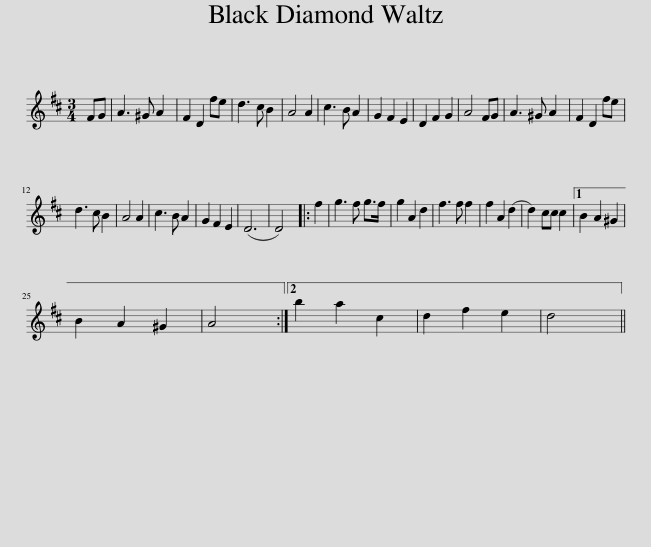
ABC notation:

X:1
L:1/8
M:3/4
I:linebreak $
K:D
V:1 treble
V:1
 FG | A3 ^G A2 | F2 D2 fe | d3 c B2 | A4 A2 | %5
 c3 B A2 | G2 F2 E2 | D2 F2 G2 | A4 FG | A3 ^G A2 | %10
 F2 D2 fe |$ d3 c B2 | A4 A2 | c3 B A2 | G2 F2 E2 | %15
 (D6 | D4) |: f2 | g3 f g>f | g2 A2 d2 | %20
 f3 f f2 | f2 A2 (d2 | d2) cc c2 |1 B2 A2 ^G2 |$ B2 A2 ^G2 | %25
 A4 :|2 b2 a2 c2 | d2 f2 e2 | d4 || %29
